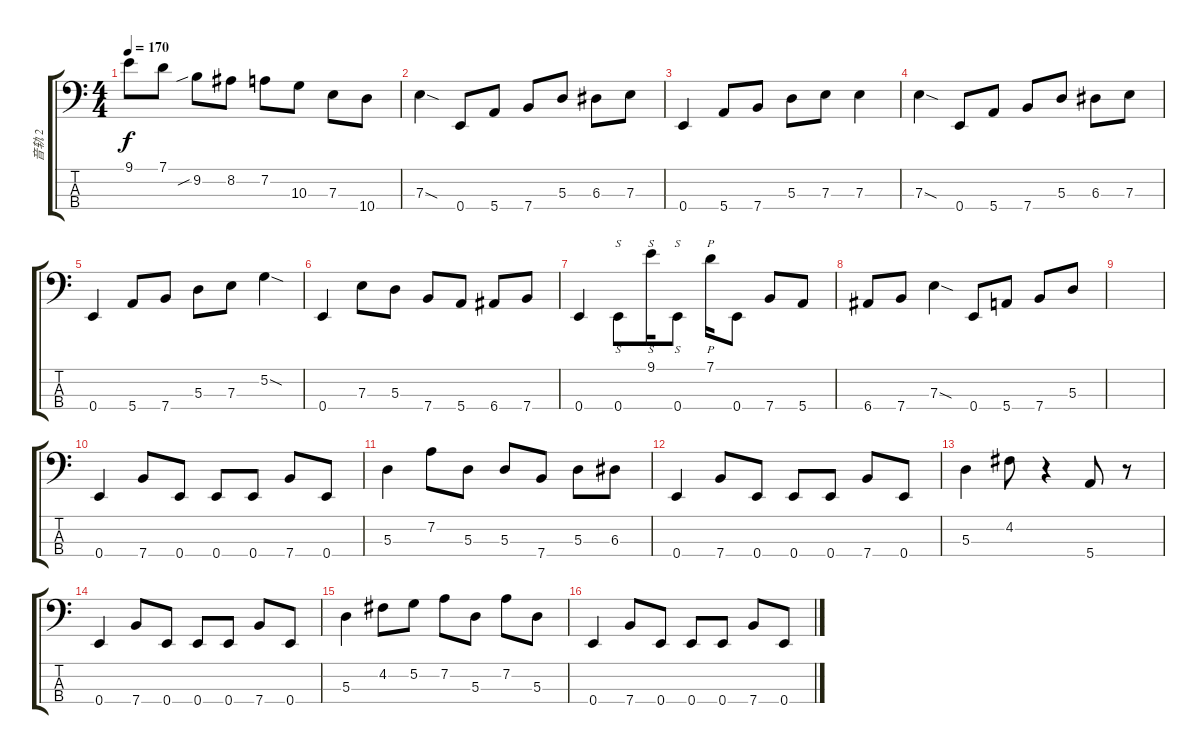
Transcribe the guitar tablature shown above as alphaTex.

\track ("音轨 2" "音轨 2") {instrument electricbassfinger}
\staff {score tabs}
\tuning (G2 D2 A1 E1) {hide}
\ts (4 4)
\tempo 170
\clef f4
\ks c
9.1{t}.8{dy f} 7.1.8 9.2{sib}.8 8.2.8 7.2.8 10.3.8 7.3.8 10.4.8 |
7.3{sod}.4 0.4.8 5.4.8 7.4.8 5.3.8 6.3.8 7.3.8 |
0.4.4 5.4.8 7.4.8 5.3.8 7.3.8 7.3.4 |
7.3{sod}.4 0.4.8 5.4.8 7.4.8 5.3.8 6.3.8 7.3.8 |
0.4.4 5.4.8 7.4.8 5.3.8 7.3.8 5.2{sod}.4 |
0.4.4 7.3.8 5.3.8 7.4.8 5.4.8 6.4.8 7.4.8 |
0.4.4 0.4.8{s} 9.1.16{s} 0.4.8{s} 7.1.16{p} 0.4.8 7.4.8 5.4.8 |
6.4.8 7.4.8 7.3{sod}.4 0.4.8 5.4.8 7.4.8 5.3.8 |
|
0.4.4 7.4.8 0.4.8 0.4.8 0.4.8 7.4.8 0.4.8 |
5.3.4 7.2.8 5.3.8 5.3.8 7.4.8 5.3.8 6.3.8 |
0.4.4 7.4.8 0.4.8 0.4.8 0.4.8 7.4.8 0.4.8 |
5.3.4 4.2.8 r.4 5.4.8 r.8 |
0.4.4 7.4.8 0.4.8 0.4.8 0.4.8 7.4.8 0.4.8 |
5.3.4 4.2.8 5.2.8 7.2.8 5.3.8 7.2.8 5.3.8 |
0.4.4 7.4.8 0.4.8 0.4.8 0.4.8 7.4.8 0.4.8
